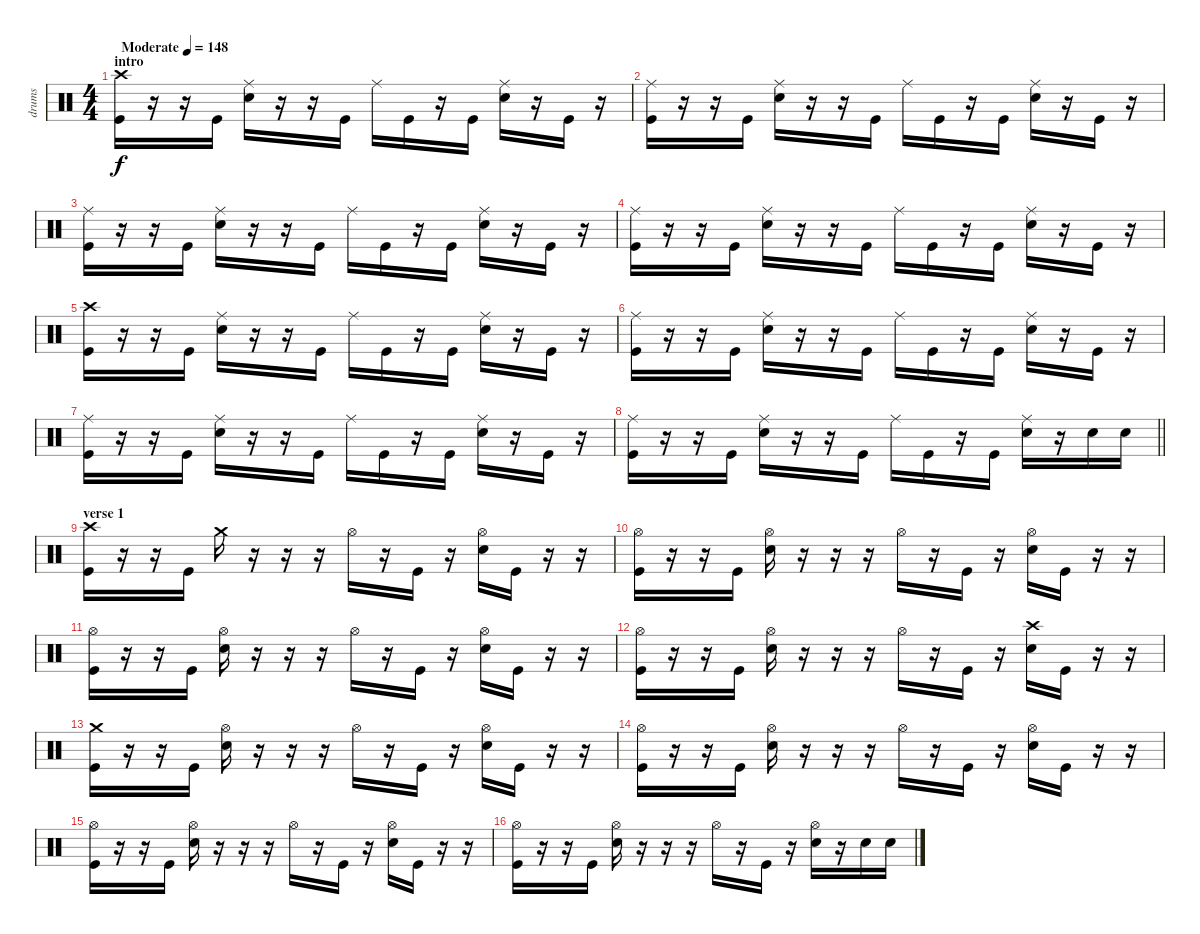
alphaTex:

\track ("drums" "drums") {instrument percussion}
\staff {score}
\articulation defaults
\ts (4 4)
\section ("" "intro")
\tempo (148 "Moderate")
\clef neutral
\ks c
("Crash high (hit)" "Kick (hit)").16{dy f} r.16 r.16 "Kick (hit)".16 ("Ride (middle)" "Snare (hit) 2").16 r.16 r.16 "Kick (hit)".16 "Ride (middle)".16 "Kick (hit)".16 r.16 "Kick (hit)".16 ("Ride (middle)" "Snare (hit) 2").16 r.16 "Kick (hit)".16 r.16 |
("Ride (middle)" "Kick (hit)").16 r.16 r.16 "Kick (hit)".16 ("Ride (middle)" "Snare (hit) 2").16 r.16 r.16 "Kick (hit)".16 "Ride (middle)".16 "Kick (hit)".16 r.16 "Kick (hit)".16 ("Ride (middle)" "Snare (hit) 2").16 r.16 "Kick (hit)".16 r.16 |
("Ride (middle)" "Kick (hit)").16 r.16 r.16 "Kick (hit)".16 ("Ride (middle)" "Snare (hit) 2").16 r.16 r.16 "Kick (hit)".16 "Ride (middle)".16 "Kick (hit)".16 r.16 "Kick (hit)".16 ("Ride (middle)" "Snare (hit) 2").16 r.16 "Kick (hit)".16 r.16 |
("Ride (middle)" "Kick (hit)").16 r.16 r.16 "Kick (hit)".16 ("Ride (middle)" "Snare (hit) 2").16 r.16 r.16 "Kick (hit)".16 "Ride (middle)".16 "Kick (hit)".16 r.16 "Kick (hit)".16 ("Ride (middle)" "Snare (hit) 2").16 r.16 "Kick (hit)".16 r.16 |
("Crash high (hit)" "Kick (hit)").16 r.16 r.16 "Kick (hit)".16 ("Ride (middle)" "Snare (hit) 2").16 r.16 r.16 "Kick (hit)".16 "Ride (middle)".16 "Kick (hit)".16 r.16 "Kick (hit)".16 ("Ride (middle)" "Snare (hit) 2").16 r.16 "Kick (hit)".16 r.16 |
("Ride (middle)" "Kick (hit)").16 r.16 r.16 "Kick (hit)".16 ("Ride (middle)" "Snare (hit) 2").16 r.16 r.16 "Kick (hit)".16 "Ride (middle)".16 "Kick (hit)".16 r.16 "Kick (hit)".16 ("Ride (middle)" "Snare (hit) 2").16 r.16 "Kick (hit)".16 r.16 |
("Ride (middle)" "Kick (hit)").16 r.16 r.16 "Kick (hit)".16 ("Ride (middle)" "Snare (hit) 2").16 r.16 r.16 "Kick (hit)".16 "Ride (middle)".16 "Kick (hit)".16 r.16 "Kick (hit)".16 ("Ride (middle)" "Snare (hit) 2").16 r.16 "Kick (hit)".16 r.16 |
\barLineRight lightlight
("Ride (middle)" "Kick (hit)").16 r.16 r.16 "Kick (hit)".16 ("Ride (middle)" "Snare (hit) 2").16 r.16 r.16 "Kick (hit)".16 "Ride (middle)".16 "Kick (hit)".16 r.16 "Kick (hit)".16 ("Ride (middle)" "Snare (hit) 2").16 r.16 "Snare (hit) 2".16 "Snare (hit) 2".16 |
\section ("" "verse 1")
("Crash high (hit)" "Kick (hit)").16 r.16 r.16 "Kick (hit)".16 "Crash medium (hit)".16 r.16 r.16 r.16 "Hi-Hat (open)".16 r.16 "Kick (hit)".16 r.16 ("Hi-Hat (open)" "Snare (hit) 2").16 "Kick (hit)".16 r.16 r.16 |
("Hi-Hat (open)" "Kick (hit)").16 r.16 r.16 "Kick (hit)".16 ("Hi-Hat (open)" "Snare (hit) 2").16 r.16 r.16 r.16 "Hi-Hat (open)".16 r.16 "Kick (hit)".16 r.16 ("Hi-Hat (open)" "Snare (hit) 2").16 "Kick (hit)".16 r.16 r.16 |
("Hi-Hat (open)" "Kick (hit)").16 r.16 r.16 "Kick (hit)".16 ("Hi-Hat (open)" "Snare (hit) 2").16 r.16 r.16 r.16 "Hi-Hat (open)".16 r.16 "Kick (hit)".16 r.16 ("Hi-Hat (open)" "Snare (hit) 2").16 "Kick (hit)".16 r.16 r.16 |
("Hi-Hat (open)" "Kick (hit)").16 r.16 r.16 "Kick (hit)".16 ("Hi-Hat (open)" "Snare (hit) 2").16 r.16 r.16 r.16 "Hi-Hat (open)".16 r.16 "Kick (hit)".16 r.16 ("Crash high (hit)" "Snare (hit) 2").16 "Kick (hit)".16 r.16 r.16 |
("Crash medium (hit)" "Kick (hit)").16 r.16 r.16 "Kick (hit)".16 ("Hi-Hat (open)" "Snare (hit) 2").16 r.16 r.16 r.16 "Hi-Hat (open)".16 r.16 "Kick (hit)".16 r.16 ("Hi-Hat (open)" "Snare (hit) 2").16 "Kick (hit)".16 r.16 r.16 |
("Hi-Hat (open)" "Kick (hit)").16 r.16 r.16 "Kick (hit)".16 ("Hi-Hat (open)" "Snare (hit) 2").16 r.16 r.16 r.16 "Hi-Hat (open)".16 r.16 "Kick (hit)".16 r.16 ("Hi-Hat (open)" "Snare (hit) 2").16 "Kick (hit)".16 r.16 r.16 |
("Hi-Hat (open)" "Kick (hit)").16 r.16 r.16 "Kick (hit)".16 ("Hi-Hat (open)" "Snare (hit) 2").16 r.16 r.16 r.16 "Hi-Hat (open)".16 r.16 "Kick (hit)".16 r.16 ("Hi-Hat (open)" "Snare (hit) 2").16 "Kick (hit)".16 r.16 r.16 |
("Hi-Hat (open)" "Kick (hit)").16 r.16 r.16 "Kick (hit)".16 ("Hi-Hat (open)" "Snare (hit) 2").16 r.16 r.16 r.16 "Hi-Hat (open)".16 r.16 "Kick (hit)".16 r.16 ("Hi-Hat (open)" "Snare (hit) 2").16 r.16 "Snare (hit) 2".16 "Snare (hit) 2".16
